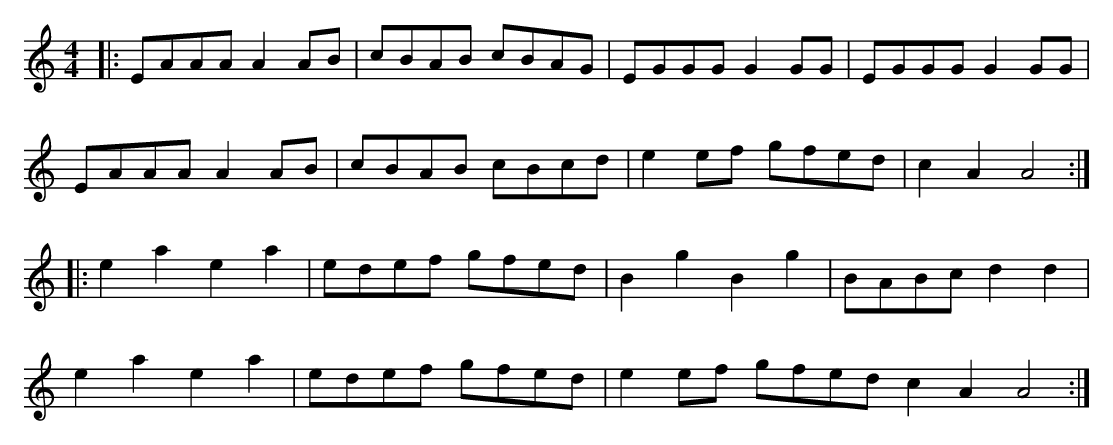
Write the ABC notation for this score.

X:1
M:4/4
K:Amin
|: EAAA A2 AB | cBAB cBAG | EGGG G2 GG | EGGG G2 GG |
EAAA A2 AB | cBAB cBcd | e2 ef gfed | c2 A2 A4 :|
|: e2 a2 e2 a2 | edef gfed | B2 g2 B2 g2 | BABc d2 d2 |
e2 a2 e2 a2 | edef gfed | e2 ef gfed c2 A2 A4 :|
